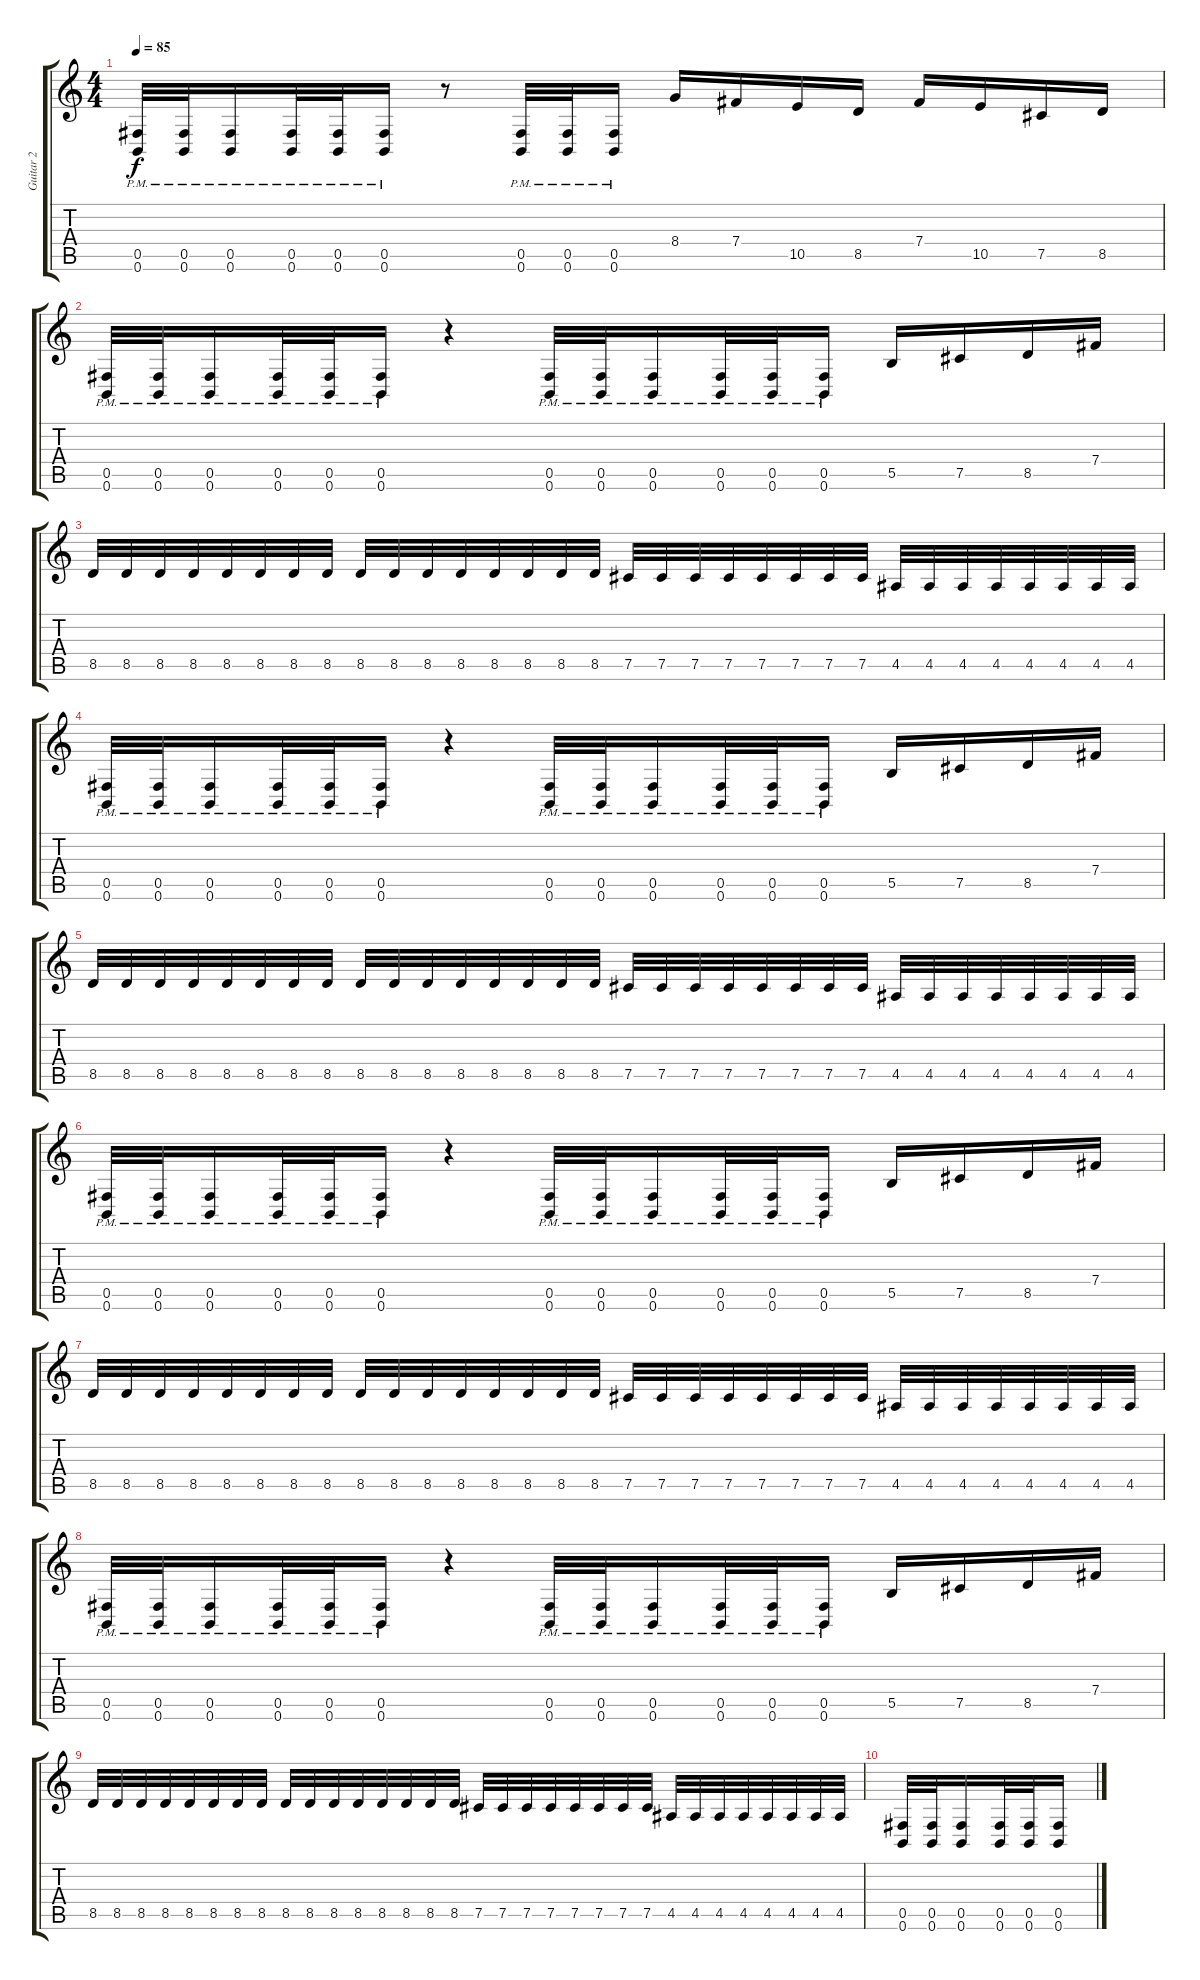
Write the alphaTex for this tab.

\track ("Guitar 2" "Guitar 2") {instrument overdrivenguitar}
\staff {score tabs}
\tuning (Db4 Ab3 E3 B2 Gb2 B1) {hide}
\ts (4 4)
\tempo 85
\clef g2
\ks c
(0.5{pm} 0.6{pm}).32{dy f} (0.5{pm} 0.6{pm}).32 (0.5{pm} 0.6{pm}).16 (0.5{pm} 0.6{pm}).32 (0.5{pm} 0.6{pm}).32 (0.5{pm} 0.6{pm}).16 r.8 (0.5{pm} 0.6{pm}).32 (0.5{pm} 0.6{pm}).32 (0.5{pm} 0.6{pm}).16 8.4.16 7.4.16 10.5.16 8.5.16 7.4.16 10.5.16 7.5.16 8.5.16 |
(0.5{pm} 0.6{pm}).32 (0.5{pm} 0.6{pm}).32 (0.5{pm} 0.6{pm}).16 (0.5{pm} 0.6{pm}).32 (0.5{pm} 0.6{pm}).32 (0.5{pm} 0.6{pm}).16 r.4 (0.5{pm} 0.6{pm}).32 (0.5{pm} 0.6{pm}).32 (0.5{pm} 0.6{pm}).16 (0.5{pm} 0.6{pm}).32 (0.5{pm} 0.6{pm}).32 (0.5{pm} 0.6{pm}).16 5.5.16 7.5.16 8.5.16 7.4.16 |
8.5.32 8.5.32 8.5.32 8.5.32 8.5.32 8.5.32 8.5.32 8.5.32 8.5.32 8.5.32 8.5.32 8.5.32 8.5.32 8.5.32 8.5.32 8.5.32 7.5.32 7.5.32 7.5.32 7.5.32 7.5.32 7.5.32 7.5.32 7.5.32 4.5.32 4.5.32 4.5.32 4.5.32 4.5.32 4.5.32 4.5.32 4.5.32 |
(0.5{pm} 0.6{pm}).32 (0.5{pm} 0.6{pm}).32 (0.5{pm} 0.6{pm}).16 (0.5{pm} 0.6{pm}).32 (0.5{pm} 0.6{pm}).32 (0.5{pm} 0.6{pm}).16 r.4 (0.5{pm} 0.6{pm}).32 (0.5{pm} 0.6{pm}).32 (0.5{pm} 0.6{pm}).16 (0.5{pm} 0.6{pm}).32 (0.5{pm} 0.6{pm}).32 (0.5{pm} 0.6{pm}).16 5.5.16 7.5.16 8.5.16 7.4.16 |
8.5.32 8.5.32 8.5.32 8.5.32 8.5.32 8.5.32 8.5.32 8.5.32 8.5.32 8.5.32 8.5.32 8.5.32 8.5.32 8.5.32 8.5.32 8.5.32 7.5.32 7.5.32 7.5.32 7.5.32 7.5.32 7.5.32 7.5.32 7.5.32 4.5.32 4.5.32 4.5.32 4.5.32 4.5.32 4.5.32 4.5.32 4.5.32 |
(0.5{pm} 0.6{pm}).32 (0.5{pm} 0.6{pm}).32 (0.5{pm} 0.6{pm}).16 (0.5{pm} 0.6{pm}).32 (0.5{pm} 0.6{pm}).32 (0.5{pm} 0.6{pm}).16 r.4 (0.5{pm} 0.6{pm}).32 (0.5{pm} 0.6{pm}).32 (0.5{pm} 0.6{pm}).16 (0.5{pm} 0.6{pm}).32 (0.5{pm} 0.6{pm}).32 (0.5{pm} 0.6{pm}).16 5.5.16 7.5.16 8.5.16 7.4.16 |
8.5.32 8.5.32 8.5.32 8.5.32 8.5.32 8.5.32 8.5.32 8.5.32 8.5.32 8.5.32 8.5.32 8.5.32 8.5.32 8.5.32 8.5.32 8.5.32 7.5.32 7.5.32 7.5.32 7.5.32 7.5.32 7.5.32 7.5.32 7.5.32 4.5.32 4.5.32 4.5.32 4.5.32 4.5.32 4.5.32 4.5.32 4.5.32 |
(0.5{pm} 0.6{pm}).32 (0.5{pm} 0.6{pm}).32 (0.5{pm} 0.6{pm}).16 (0.5{pm} 0.6{pm}).32 (0.5{pm} 0.6{pm}).32 (0.5{pm} 0.6{pm}).16 r.4 (0.5{pm} 0.6{pm}).32 (0.5{pm} 0.6{pm}).32 (0.5{pm} 0.6{pm}).16 (0.5{pm} 0.6{pm}).32 (0.5{pm} 0.6{pm}).32 (0.5{pm} 0.6{pm}).16 5.5.16 7.5.16 8.5.16 7.4.16 |
8.5.32 8.5.32 8.5.32 8.5.32 8.5.32 8.5.32 8.5.32 8.5.32 8.5.32 8.5.32 8.5.32 8.5.32 8.5.32 8.5.32 8.5.32 8.5.32 7.5.32 7.5.32 7.5.32 7.5.32 7.5.32 7.5.32 7.5.32 7.5.32 4.5.32 4.5.32 4.5.32 4.5.32 4.5.32 4.5.32 4.5.32 4.5.32 |
(0.5 0.6).32 (0.5 0.6).32 (0.5 0.6).16 (0.5 0.6).32 (0.5 0.6).32 (0.5 0.6).16
